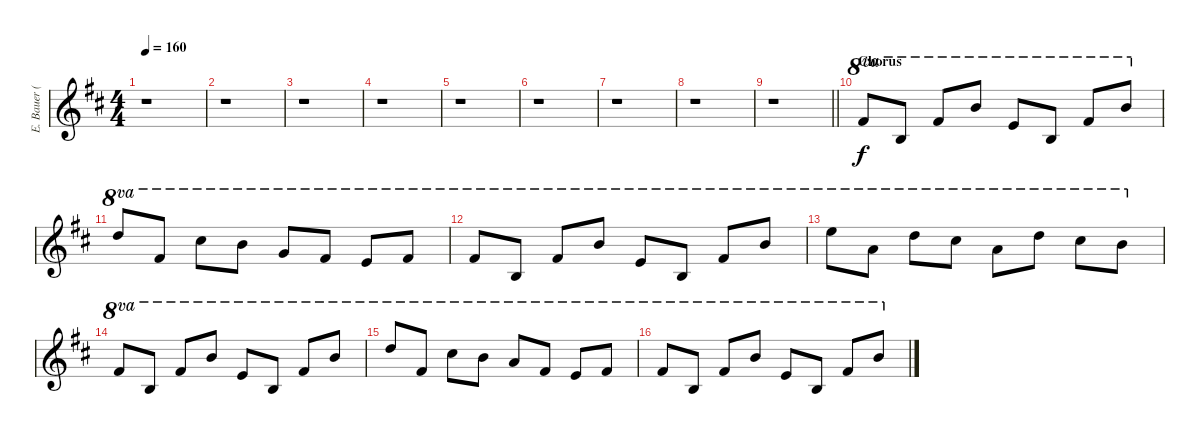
\track ("E. Bauer (Keyboard)" "E. Bauer (") {instrument acousticgrandpiano}
\staff {score}
\tuning (E4 B3 G3 D3 A2 E2) {hide}
\ts (4 4)
\tempo 160
\clef g2
\ks bminor
r.1{dy f} |
r.1 |
r.1 |
r.1 |
r.1 |
r.1 |
r.1 |
r.1 |
\barLineRight lightlight
r.1 |
\section ("" "Chorus")
14.1.8{ot 8va} 7.1.8{ot 8va} 14.1.8{ot 8va} 19.1.8{ot 8va} 12.1.8{ot 8va} 7.1.8{ot 8va} 14.1.8{ot 8va} 19.1.8{ot 8va} |
22.1.8{ot 8va} 14.1.8{ot 8va} 21.1.8{ot 8va} 19.1.8{ot 8va} 15.1.8{ot 8va} 14.1.8{ot 8va} 12.1.8{ot 8va} 14.1.8{ot 8va} |
14.1.8{ot 8va} 7.1.8{ot 8va} 14.1.8{ot 8va} 19.1.8{ot 8va} 12.1.8{ot 8va} 7.1.8{ot 8va} 14.1.8{ot 8va} 19.1.8{ot 8va} |
24.1.8{ot 8va} 17.1.8{ot 8va} 22.1.8{ot 8va} 21.1.8{ot 8va} 17.1.8{ot 8va} 22.1.8{ot 8va} 21.1.8{ot 8va} 19.1.8{ot 8va} |
14.1.8{ot 8va} 7.1.8{ot 8va} 14.1.8{ot 8va} 19.1.8{ot 8va} 12.1.8{ot 8va} 7.1.8{ot 8va} 14.1.8{ot 8va} 19.1.8{ot 8va} |
22.1.8{ot 8va} 14.1.8{ot 8va} 21.1.8{ot 8va} 19.1.8{ot 8va} 17.1.8{ot 8va} 14.1.8{ot 8va} 12.1.8{ot 8va} 14.1.8{ot 8va} |
14.1.8{ot 8va} 7.1.8{ot 8va} 14.1.8{ot 8va} 19.1.8{ot 8va} 12.1.8{ot 8va} 7.1.8{ot 8va} 14.1.8{ot 8va} 19.1.8{ot 8va}
